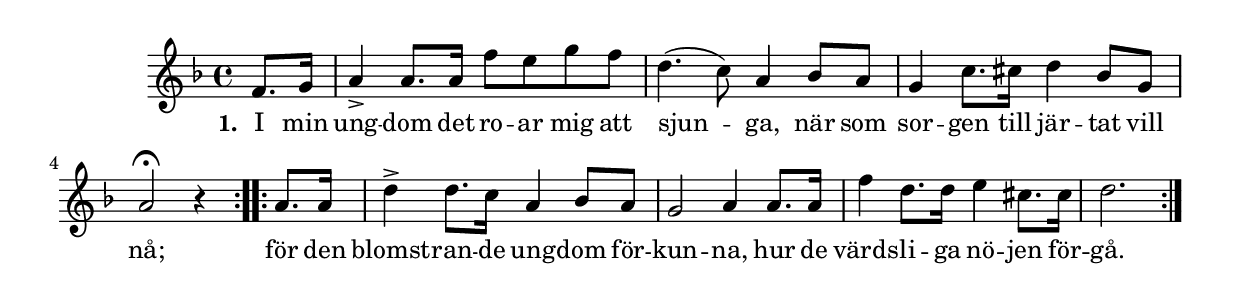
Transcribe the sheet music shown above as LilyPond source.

{
\time 4/4
\key d \minor

\repeat volta 2 { 
 \partial 4
 f'8. g'16  | 
 a'4-> a'8. a'16 f''8 e'' g'' f''  | 
 d''4.-( c''8-) a'4 bes'8 a'  | 
 g'4 c''8. cis''16 d''4 bes'8 g'  | 
 a'2-\fermata r4
 } %( endrepeat )% 
\repeat volta 2 { 
 a'8. a'16  | 
 d''4-> d''8. c''16 a'4 bes'8 a'  | 
 g'2 a'4 a'8. a'16  | 
 f''4 d''8. d''16 e''4 cis''8. cis''16  | 
 d''2.
 } %( endrepeat )% 
 }
 \addlyrics {
     \set stanza = #"1. "
     I min ung -- dom det ro -- ar mig att sjun --  -- ga, när som
     sor -- gen till jär -- tat vill nå; för den blomst -- ran -- de ung -- dom för -- 
     kun -- na, hur de värds -- li -- ga nö -- jen för -- gå.
}
